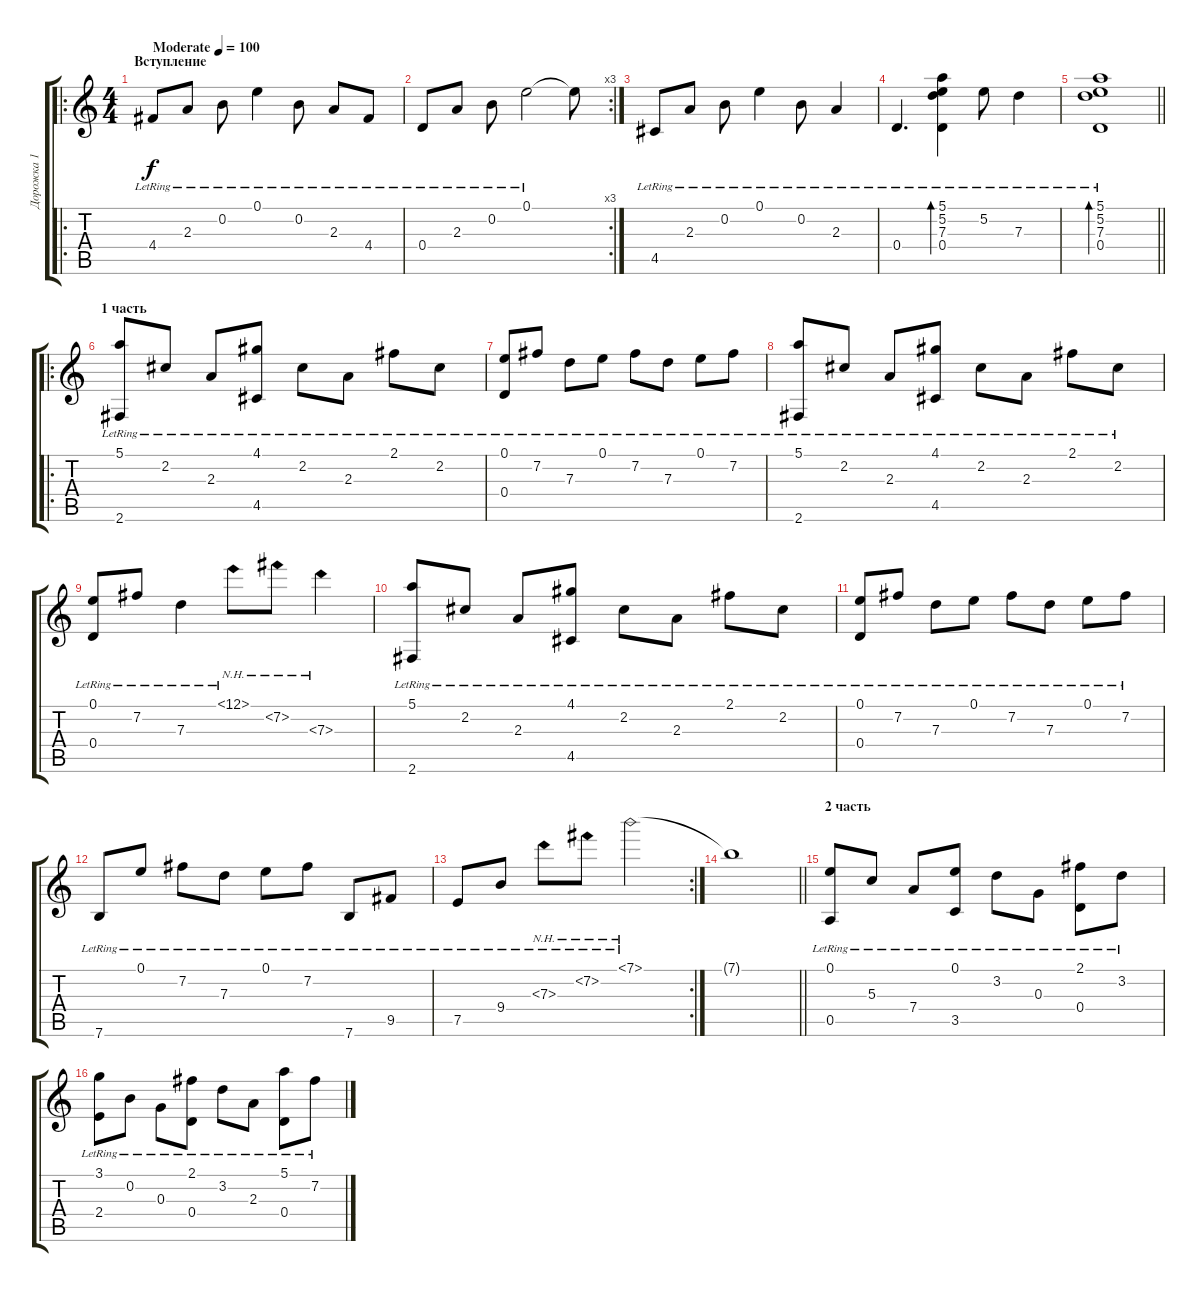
\track ("Дорожка 1" "Дорожка 1") {instrument acousticguitarsteel}
\staff {score tabs}
\tuning (E4 B3 G3 D3 A2 E2) {hide}
\ro
\ts (4 4)
\section ("" "Вступление")
\tempo (100 "Moderate")
\clef g2
\ks c
4.4{lr}.8{dy f instrument acousticguitarsteel} 2.3{lr}.8 0.2{lr}.8 0.1{lr}.4 0.2{lr}.8 2.3{lr}.8 4.4{lr}.8 |
\rc 3
0.4{lr}.8 2.3{lr}.8 0.2{lr}.8 0.1{lr}.2 0.1{t}.8 |
4.5{lr}.8 2.3{lr}.8 0.2{lr}.8 0.1{lr}.4 0.2{lr}.8 2.3{lr}.4 |
0.4{lr}.4{d} (5.1{lr} 5.2{lr} 7.3{lr} 0.4{lr}).4{bd 480} 5.2{lr}.8 7.3{lr}.4 |
\barLineRight lightlight
(5.1{lr} 5.2{lr} 7.3{lr} 0.4{lr}).1{bd 480} |
\ro
\section ("" "1 часть")
(5.1{lr} 2.6{lr}).8 2.2{lr}.8 2.3{lr}.8 (4.1{lr} 4.5{lr}).8 2.2{lr}.8 2.3{lr}.8 2.1{lr}.8 2.2{lr}.8 |
(0.1{lr} 0.4{lr}).8 7.2{lr}.8 7.3{lr}.8 0.1{lr}.8 7.2{lr}.8 7.3{lr}.8 0.1{lr}.8 7.2{lr}.8 |
(5.1{lr} 2.6{lr}).8 2.2{lr}.8 2.3{lr}.8 (4.1{lr} 4.5{lr}).8 2.2{lr}.8 2.3{lr}.8 2.1{lr}.8 2.2{lr}.8 |
(0.1{lr} 0.4{lr}).8 7.2{lr}.8 7.3{lr}.4 12.1{nh lr}.8 7.2{nh}.8 7.3{nh}.4 |
(5.1{lr} 2.6{lr}).8 2.2{lr}.8 2.3{lr}.8 (4.1{lr} 4.5{lr}).8 2.2{lr}.8 2.3{lr}.8 2.1{lr}.8 2.2{lr}.8 |
(0.1{lr} 0.4{lr}).8 7.2{lr}.8 7.3{lr}.8 0.1{lr}.8 7.2{lr}.8 7.3{lr}.8 0.1{lr}.8 7.2{lr}.8 |
7.6{lr}.8 0.1{lr}.8 7.2{lr}.8 7.3{lr}.8 0.1{lr}.8 7.2{lr}.8 7.6{lr}.8 9.5{lr}.8 |
\rc 2
7.5{lr}.8 9.4{lr}.8 7.3{nh lr}.8 7.2{nh lr}.8 7.1{nh lr}.2 |
\barLineRight lightlight
7.1{t}.1 |
\section ("" "2 часть")
(0.1{lr} 0.5{lr}).8{beam Up} 5.3{lr}.8{beam Up} 7.4{lr}.8{beam Up} (0.1{lr} 3.5{lr}).8{beam Up} 3.2{lr}.8{beam Down} 0.3{lr}.8{beam Down} (2.1{lr} 0.4{lr}).8{beam Down} 3.2{lr}.8{beam Down} |
(3.1{lr} 2.4{lr}).8{beam Down} 0.2{lr}.8{beam Down} 0.3{lr}.8{beam Down} (2.1{lr} 0.4{lr}).8{beam Down} 3.2{lr}.8{beam Down} 2.3{lr}.8{beam Down} (5.1{lr} 0.4{lr}).8{beam Down} 7.2{lr}.8{beam Down}
